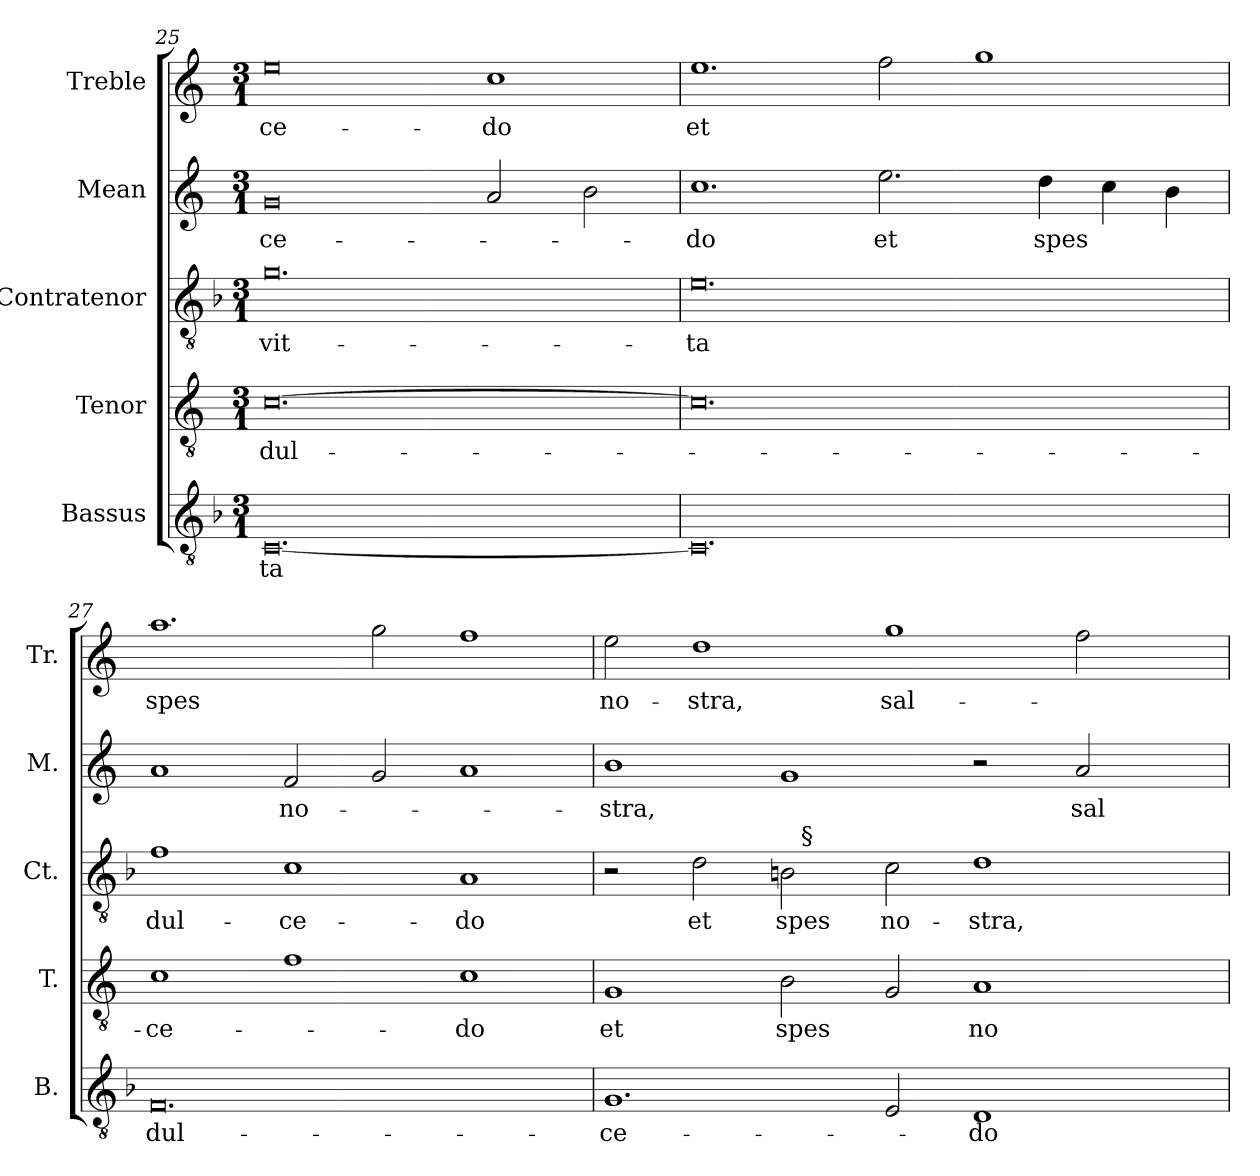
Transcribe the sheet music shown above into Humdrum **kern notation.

**kern	**text	**kern	**text	**kern	**text	**kern	**text	**kern	**text
*part5	*part5	*part4	*part4	*part3	*part3	*part2	*part2	*part1	*part1
*staff5	*staff5	*staff4	*staff4	*staff3	*staff3	*staff2	*staff2	*staff1	*staff1
*I"Bassus	*	*I"Tenor	*	*I"Contratenor	*	*I"Mean	*	*I"Treble	*
*I'B.	*	*I'T.	*	*I'Ct.	*	*I'M.	*	*I'Tr.	*
*clefGv2	*	*clefGv2	*	*clefGv2	*	*clefG2	*	*clefG2	*
*ITrd7c12	*	*ITrd7c12	*	*ITrd7c12	*	*	*	*	*
*k[b-]	*	*k[]	*	*k[b-]	*	*k[]	*	*k[]	*
*F:	*	*	*	*F:	*	*C:	*	*C:	*
*M3/1	*	*M3/1	*	*M3/1	*	*M3/1	*	*M3/1	*
=25	=25	=25	=25	=25	=25	=25	=25	=25	=25
!	!LO:LY:b:color=#000000	!	!	!	!	!	!	!	!
!	!	!	!LO:LY:b:color=#000000	!	!	!	!	!	!
!	!	!	!	!	!LO:LY:b:color=#000000	!	!	!	!
!	!	!	!	!	!	!	!LO:LY:b:color=#000000	!	!
!	!	!	!	!	!	!	!	!	!LO:LY:b:color=#000000
[<0.CCi	-ta	[>0.Ci	dul-	0.Gi	vit-	0gi	-ce-	0eei	-ce-
!	!	!	!	!	!	!	!	!	!LO:LY:b:color=#000000
.	.	.	.	.	.	2ai/	.	1cci	-do
.	.	.	.	.	.	2bi\	.	.	.
=26`	=26`	=26`	=26`	=26`	=26`	=26`	=26`	=26`	=26`
!	!	!	!	!	!LO:LY:b:color=#000000	!	!	!	!
!	!	!	!	!	!	!	!LO:LY:b:color=#000000	!	!
!	!	!	!	!	!	!	!	!	!LO:LY:b:color=#000000
0.CCi]	.	0.Ci]	.	0.Ei	-ta	1.cci	-do	1.eei	et
!	!	!	!	!	!	!	!LO:LY:b:color=#000000	!	!
.	.	.	.	.	.	2.eei\	et	2ffi\	.
.	.	.	.	.	.	.	.	1ggi	.
!	!	!	!	!	!	!	!LO:LY:b:color=#000000	!	!
.	.	.	.	.	.	4ddi\	spes	.	.
.	.	.	.	.	.	4cci\	.	.	.
.	.	.	.	.	.	4bi\	.	.	.
!!LO:LB:g=z
=27`	=27`	=27`	=27`	=27`	=27`	=27`	=27`	=27`	=27`
!	!LO:LY:b:color=#000000	!	!	!	!	!	!	!	!
!	!	!	!LO:LY:b:color=#000000	!	!	!	!	!	!
!	!	!	!	!	!LO:LY:b:color=#000000	!	!	!	!
!	!	!	!	!	!	!	!	!	!LO:LY:b:color=#000000
0.FFi	dul-	1Ci	-ce-	1Fi	dul-	1ai	.	1.aai	spes
!	!	!	!	!	!LO:LY:b:color=#000000	!	!	!	!
!	!	!	!	!	!	!	!LO:LY:b:color=#000000	!	!
.	.	1Fi	.	1Ci	-ce-	2fi/	no-	.	.
.	.	.	.	.	.	2gi/	.	2ggi\	.
!	!	!	!LO:LY:b:color=#000000	!	!	!	!	!	!
!	!	!	!	!	!LO:LY:b:color=#000000	!	!	!	!
.	.	1Ci	-do	1AAi	-do	1ai	.	1ffi	.
=28`	=28`	=28`	=28`	=28`	=28`	=28`	=28`	=28`	=28`
!	!LO:LY:b:color=#000000	!	!	!	!	!	!	!	!
!	!	!	!LO:LY:b:color=#000000	!	!	!	!	!	!
!	!	!	!	!	!	!	!LO:LY:b:color=#000000	!	!
!	!	!	!	!	!	!	!	!	!LO:LY:b:color=#000000
*	*	*	*	*^	*	*	*	*	*
1.GGi	-ce-	1GGi	et	2r	1ryy	.	1bi	-stra,	2eei\	no-
!	!	!	!	!	!	!LO:LY:b:color=#000000	!	!	!	!
!	!	!	!	!	!	!	!	!	!	!LO:LY:b:color=#000000
.	.	.	.	2Di\	.	et	.	.	1ddi	-stra,
!	!	!	!LO:LY:b:color=#000000	!	!	!	!	!	!	!
!	!	!	!	!	!	!LO:LY:b:color=#000000	!	!	!	!
.	.	2BBi\	spes	2BBni\	32ryy	spes	1gi	.	.	.
.	.	.	.	.	256ryy	.	.	.	.	.
!	!	!	!	!	!LO:TX:a:t=§	!	!	!	!	!
.	.	.	.	.	1ryy	.	.	.	.	.
!	!	!	!	!	!	!LO:LY:b:color=#000000	!	!	!	!
!	!	!	!	!	!	!	!	!	!	!LO:LY:b:color=#000000
2EEi/	.	2GGi/	.	2Ci\	.	no-	.	.	1ggi	sal-
!	!LO:LY:b:color=#000000	!	!	!	!	!	!	!	!	!
!	!	!	!LO:LY:b:color=#000000	!	!	!	!	!	!	!
!	!	!	!	!	!	!LO:LY:b:color=#000000	!	!	!	!
1DDi	-do	1AAi	no-	1Di	.	-stra,	2r	.	.	.
.	.	.	.	.	2ryy	.	.	.	.	.
!	!	!	!	!	!	!	!	!LO:LY:b:color=#000000	!	!
.	.	.	.	.	.	.	2ai/	sal-	2ffi\	.
.	.	.	.	.	4ryy	.	.	.	.	.
.	.	.	.	.	8ryy	.	.	.	.	.
.	.	.	.	.	16ryy	.	.	.	.	.
.	.	.	.	.	64..ryy	.	.	.	.	.
*	*	*	*	*v	*v	*	*	*	*	*
=`	=`	=`	=`	=`	=`	=`	=`	=`	=`
*-	*-	*-	*-	*-	*-	*-	*-	*-	*-
